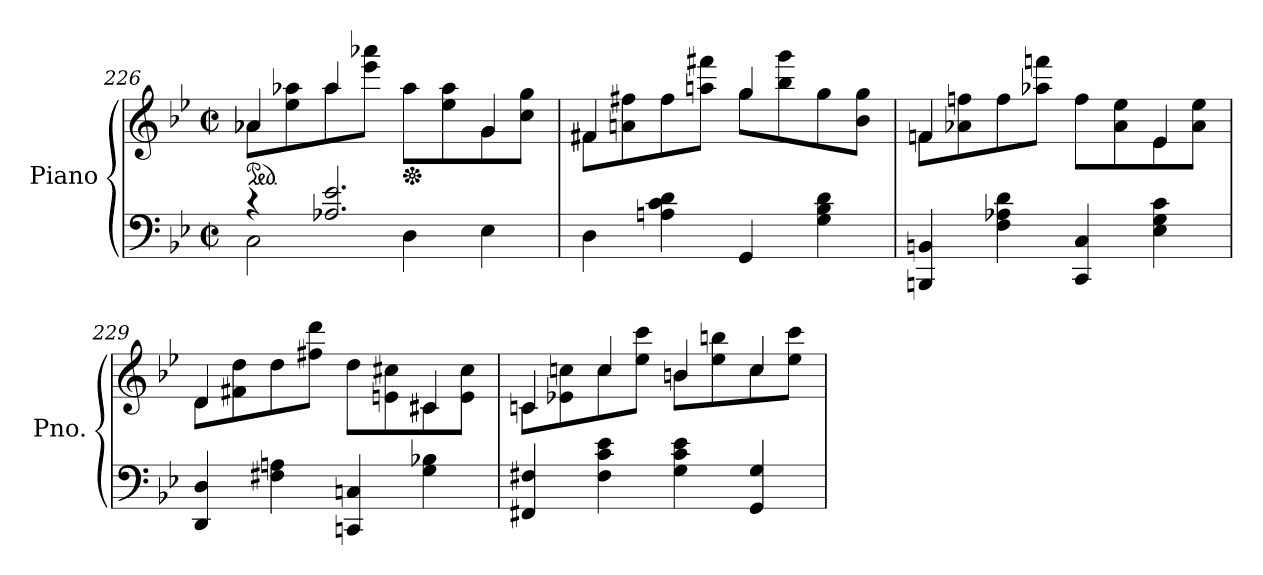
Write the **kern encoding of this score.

**kern	**kern
*part1	*part1
*staff2	*staff1
*I"Piano	*
*I'Pno.	*
!!LO:LB:g=z
*clefF4	*clefG2
*k[b-e-]	*k[b-e-]
*M2/2	*M2/2
*met(c|)	*met(c|)
=226	=226
*^	*
*	*	*ped
*	*	*^
4r	2C\	8a-X\L	4a-/
.	.	8ee-\ 8aa-X\	.
2.A-X/ 2.e-/	.	8aa-\	4aa-/
.	.	8eee-\ 8aaa-X\J	.
*	*	*Xped	*
.	4D\	8aa-\L	4ryy
.	.	8ee-\ 8aa-\	.
.	4E-\	8g\	4g/
.	.	8cc\ 8gg\J	.
*v	*v	*	*
=227	=227	=227
4D\	8f#X\L	4f#/
.	8an\ 8ff#X\	.
4An\ 4c\ 4d\	8ff#\	4ryy
.	8aan\ 8fff#X\J	.
4GG/	8gg\L	4gg/
.	8bb-\ 8ggg\	.
4G\ 4B-\ 4d\	8gg\	4ryy
.	8b-\ 8gg\J	.
=228	=228	=228
4BBBn/ 4BBn/	8fn\L	4f/
.	8a-X\ 8ffn\	.
4F\ 4A-X\ 4d\	8ff\	2ryy
.	8aa-X\ 8fffn\J	.
4CC/ 4C/	8ff\L	.
.	8a-\ 8ee-\	.
4E-\ 4G\ 4c\	8e-\	4e-/
.	8a-\ 8ee-\J	.
=229	=229	=229
4DD/ 4D/	8d\L	4d/
.	8f#X\ 8dd\	.
4F#X\ 4An\	8dd\	2ryy
.	8ff#X\ 8ddd\J	.
4CCn/ 4Cn/	8dd\L	.
.	8en\ 8cc#X\	.
4G\ 4B-X\	8c#X\	4c#/
.	8e\ 8cc#\J	.
!!LO:LB:g=z	!!
=230	=230	=230
4FF#X/ 4F#X/	8cn\L	4c/
.	8e-X\ 8ccn\	.
4F#\ 4c\ 4e-\	8cc\	4cc/
.	8ee-\ 8ccc\J	.
4G\ 4c\ 4e-\	8bn\L	4b/
.	8ee-\ 8bbn\	.
4GG/ 4G/	8cc\	4cc/
.	8ee-\ 8ccc\J	.
*	*v	*v
=	=
*-	*-
